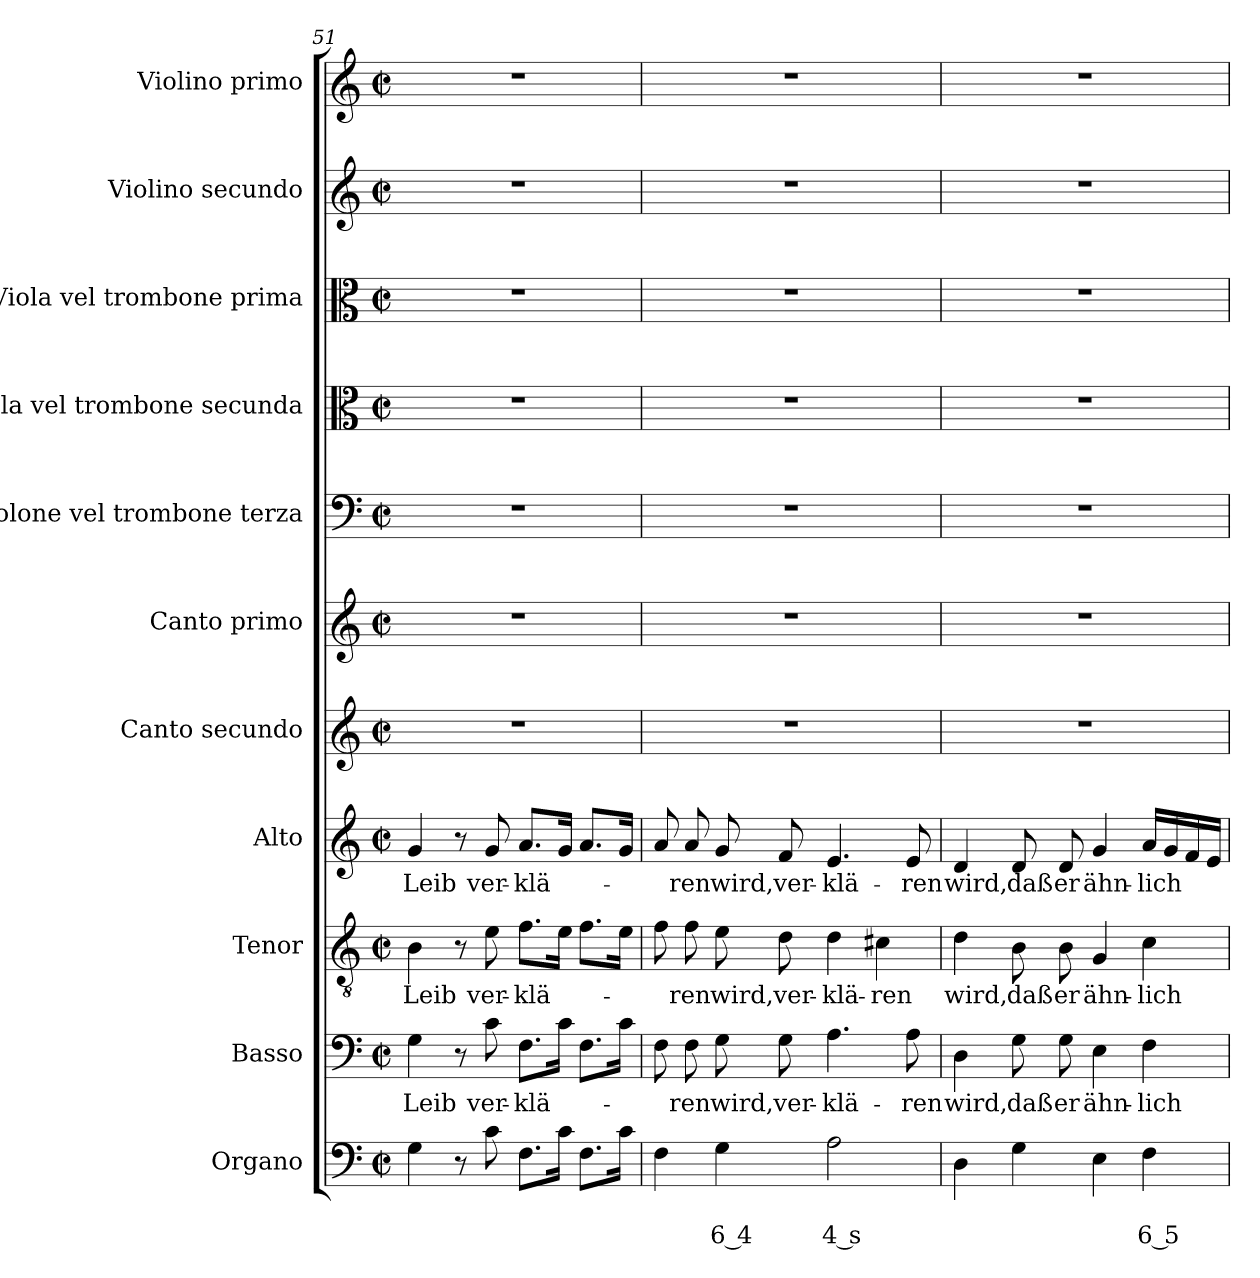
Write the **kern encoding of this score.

**kern	**text	**text	**kern	**text	**kern	**text	**kern	**text	**kern	**kern	**kern	**kern	**kern	**kern	**kern
*part11	*part11	*part11	*part10	*part10	*part9	*part9	*part8	*part8	*part7	*part6	*part5	*part4	*part3	*part2	*part1
*staff11	*staff11	*staff11	*staff10	*staff10	*staff9	*staff9	*staff8	*staff8	*staff7	*staff6	*staff5	*staff4	*staff3	*staff2	*staff1
*I"Organo	*	*	*I"Basso	*	*I"Tenor	*	*I"Alto	*	*I"Canto secundo	*I"Canto primo	*I"Violone vel trombone  terza	*I"Viola vel trombone secunda	*I"Viola vel trombone prima	*I"Violino secundo	*I"Violino primo
*	*	*	*I'B	*	*I'T	*	*I'A	*	*I'C2	*I'C1	*I'Vn	*I'Va2	*I'Va1	*I'Vi2	*I'Vi1
!!LO:PB:g=z
*clefF4	*	*	*clefF4	*	*clefGv2	*	*clefG2	*	*clefG2	*clefG2	*clefF4	*clefC3	*clefC3	*clefG2	*clefG2
*k[]	*	*	*k[]	*	*k[]	*	*k[]	*	*k[]	*k[]	*k[]	*k[]	*k[]	*k[]	*k[]
*C:	*	*	*C:	*	*C:	*	*C:	*	*C:	*C:	*C:	*C:	*C:	*C:	*C:
*M2/2	*	*	*M2/2	*	*M2/2	*	*M2/2	*	*M2/2	*M2/2	*M2/2	*M2/2	*M2/2	*M2/2	*M2/2
*met(c|)	*	*	*met(c|)	*	*met(c|)	*	*met(c|)	*	*met(c|)	*met(c|)	*met(c|)	*met(c|)	*met(c|)	*met(c|)	*met(c|)
=51	=51	=51	=51	=51	=51	=51	=51	=51	=51	=51	=51	=51	=51	=51	=51
!	!	!	!	!LO:LY:b	!	!	!	!	!	!	!	!	!	!	!
!	!	!	!	!	!	!LO:LY:b	!	!	!	!	!	!	!	!	!
!	!	!	!	!	!	!	!	!LO:LY:b	!	!	!	!	!	!	!
4G\	.	.	4G\	Leib	4B\	Leib	4g/	Leib	1r	1r	1r	1r	1r	1r	1r
8r	.	.	8r	.	8r	.	8r	.	.	.	.	.	.	.	.
!	!	!	!	!LO:LY:b	!	!	!	!	!	!	!	!	!	!	!
!	!	!	!	!	!	!LO:LY:b	!	!	!	!	!	!	!	!	!
!	!	!	!	!	!	!	!	!LO:LY:b	!	!	!	!	!	!	!
8c\	.	.	8c\	ver-	8e\	ver-	8g/	ver-	.	.	.	.	.	.	.
!	!	!	!	!LO:LY:b	!	!	!	!	!	!	!	!	!	!	!
!	!	!	!	!	!	!LO:LY:b	!	!	!	!	!	!	!	!	!
!	!	!	!	!	!	!	!	!LO:LY:b	!	!	!	!	!	!	!
8.F\L	.	.	8.F\L	-klä-	8.f\L	-klä-	8.a/L	-klä-	.	.	.	.	.	.	.
16c\Jk	.	.	16c\Jk	.	16e\Jk	.	16g/Jk	.	.	.	.	.	.	.	.
8.F\L	.	.	8.F\L	.	8.f\L	.	8.a/L	.	.	.	.	.	.	.	.
16c\Jk	.	.	16c\Jk	.	16e\Jk	.	16g/Jk	.	.	.	.	.	.	.	.
=52	=52	=52	=52	=52	=52	=52	=52	=52	=52	=52	=52	=52	=52	=52	=52
4F\	.	.	8F\	.	8f\	.	8a/	.	1r	1r	1r	1r	1r	1r	1r
!	!	!	!	!LO:LY:b	!	!	!	!	!	!	!	!	!	!	!
!	!	!	!	!	!	!LO:LY:b	!	!	!	!	!	!	!	!	!
!	!	!	!	!	!	!	!	!LO:LY:b	!	!	!	!	!	!	!
.	.	.	8F\	-ren	8f\	-ren	8a/	-ren	.	.	.	.	.	.	.
!	!	!LO:LY:b	!	!	!	!	!	!	!	!	!	!	!	!	!
!	!	!	!	!LO:LY:b	!	!	!	!	!	!	!	!	!	!	!
!	!	!	!	!	!	!LO:LY:b	!	!	!	!	!	!	!	!	!
!	!	!	!	!	!	!	!	!LO:LY:b	!	!	!	!	!	!	!
4G\	.	6 4	8G\	wird,	8e\	wird,	8g/	wird,	.	.	.	.	.	.	.
!	!	!	!	!LO:LY:b	!	!	!	!	!	!	!	!	!	!	!
!	!	!	!	!	!	!LO:LY:b	!	!	!	!	!	!	!	!	!
!	!	!	!	!	!	!	!	!LO:LY:b	!	!	!	!	!	!	!
.	.	.	8G\	ver-	8d\	ver-	8f/	ver-	.	.	.	.	.	.	.
!	!	!LO:LY:b	!	!	!	!	!	!	!	!	!	!	!	!	!
!	!	!	!	!LO:LY:b	!	!	!	!	!	!	!	!	!	!	!
!	!	!	!	!	!	!LO:LY:b	!	!	!	!	!	!	!	!	!
!	!	!	!	!	!	!	!	!LO:LY:b	!	!	!	!	!	!	!
2A\	.	4 s	4.A\	-klä-	4d\	-klä-	4.e/	-klä-	.	.	.	.	.	.	.
!	!	!	!	!	!	!LO:LY:b	!	!	!	!	!	!	!	!	!
.	.	.	.	.	4c#X\	-ren	.	.	.	.	.	.	.	.	.
!	!	!	!	!LO:LY:b	!	!	!	!	!	!	!	!	!	!	!
!	!	!	!	!	!	!	!	!LO:LY:b	!	!	!	!	!	!	!
.	.	.	8A\	-ren	.	.	8e/	-ren	.	.	.	.	.	.	.
=53	=53	=53	=53	=53	=53	=53	=53	=53	=53	=53	=53	=53	=53	=53	=53
!	!	!	!	!LO:LY:b	!	!	!	!	!	!	!	!	!	!	!
!	!	!	!	!	!	!LO:LY:b	!	!	!	!	!	!	!	!	!
!	!	!	!	!	!	!	!	!LO:LY:b	!	!	!	!	!	!	!
4D\	.	.	4D\	wird,	4d\	wird,	4d/	wird,	1r	1r	1r	1r	1r	1r	1r
!	!	!	!	!LO:LY:b	!	!	!	!	!	!	!	!	!	!	!
!	!	!	!	!	!	!LO:LY:b	!	!	!	!	!	!	!	!	!
!	!	!	!	!	!	!	!	!LO:LY:b	!	!	!	!	!	!	!
4G\	.	.	8G\	daß	8B\	daß	8d/	daß	.	.	.	.	.	.	.
!	!	!	!	!LO:LY:b	!	!	!	!	!	!	!	!	!	!	!
!	!	!	!	!	!	!LO:LY:b	!	!	!	!	!	!	!	!	!
!	!	!	!	!	!	!	!	!LO:LY:b	!	!	!	!	!	!	!
.	.	.	8G\	er	8B\	er	8d/	er	.	.	.	.	.	.	.
!	!	!	!	!LO:LY:b	!	!	!	!	!	!	!	!	!	!	!
!	!	!	!	!	!	!LO:LY:b	!	!	!	!	!	!	!	!	!
!	!	!	!	!	!	!	!	!LO:LY:b	!	!	!	!	!	!	!
4E\	.	.	4E\	ähn-	4G/	ähn-	4g/	ähn-	.	.	.	.	.	.	.
!	!	!LO:LY:b	!	!	!	!	!	!	!	!	!	!	!	!	!
!	!	!	!	!LO:LY:b	!	!	!	!	!	!	!	!	!	!	!
!	!	!	!	!	!	!LO:LY:b	!	!	!	!	!	!	!	!	!
!	!	!	!	!	!	!	!	!LO:LY:b	!	!	!	!	!	!	!
4F\	.	6 5	4F\	-lich	4c\	-lich	16a/LL	-lich	.	.	.	.	.	.	.
.	.	.	.	.	.	.	16g/	.	.	.	.	.	.	.	.
.	.	.	.	.	.	.	16f/	.	.	.	.	.	.	.	.
.	.	.	.	.	.	.	16e/JJ	.	.	.	.	.	.	.	.
=	=	=	=	=	=	=	=	=	=	=	=	=	=	=	=
*-	*-	*-	*-	*-	*-	*-	*-	*-	*-	*-	*-	*-	*-	*-	*-
